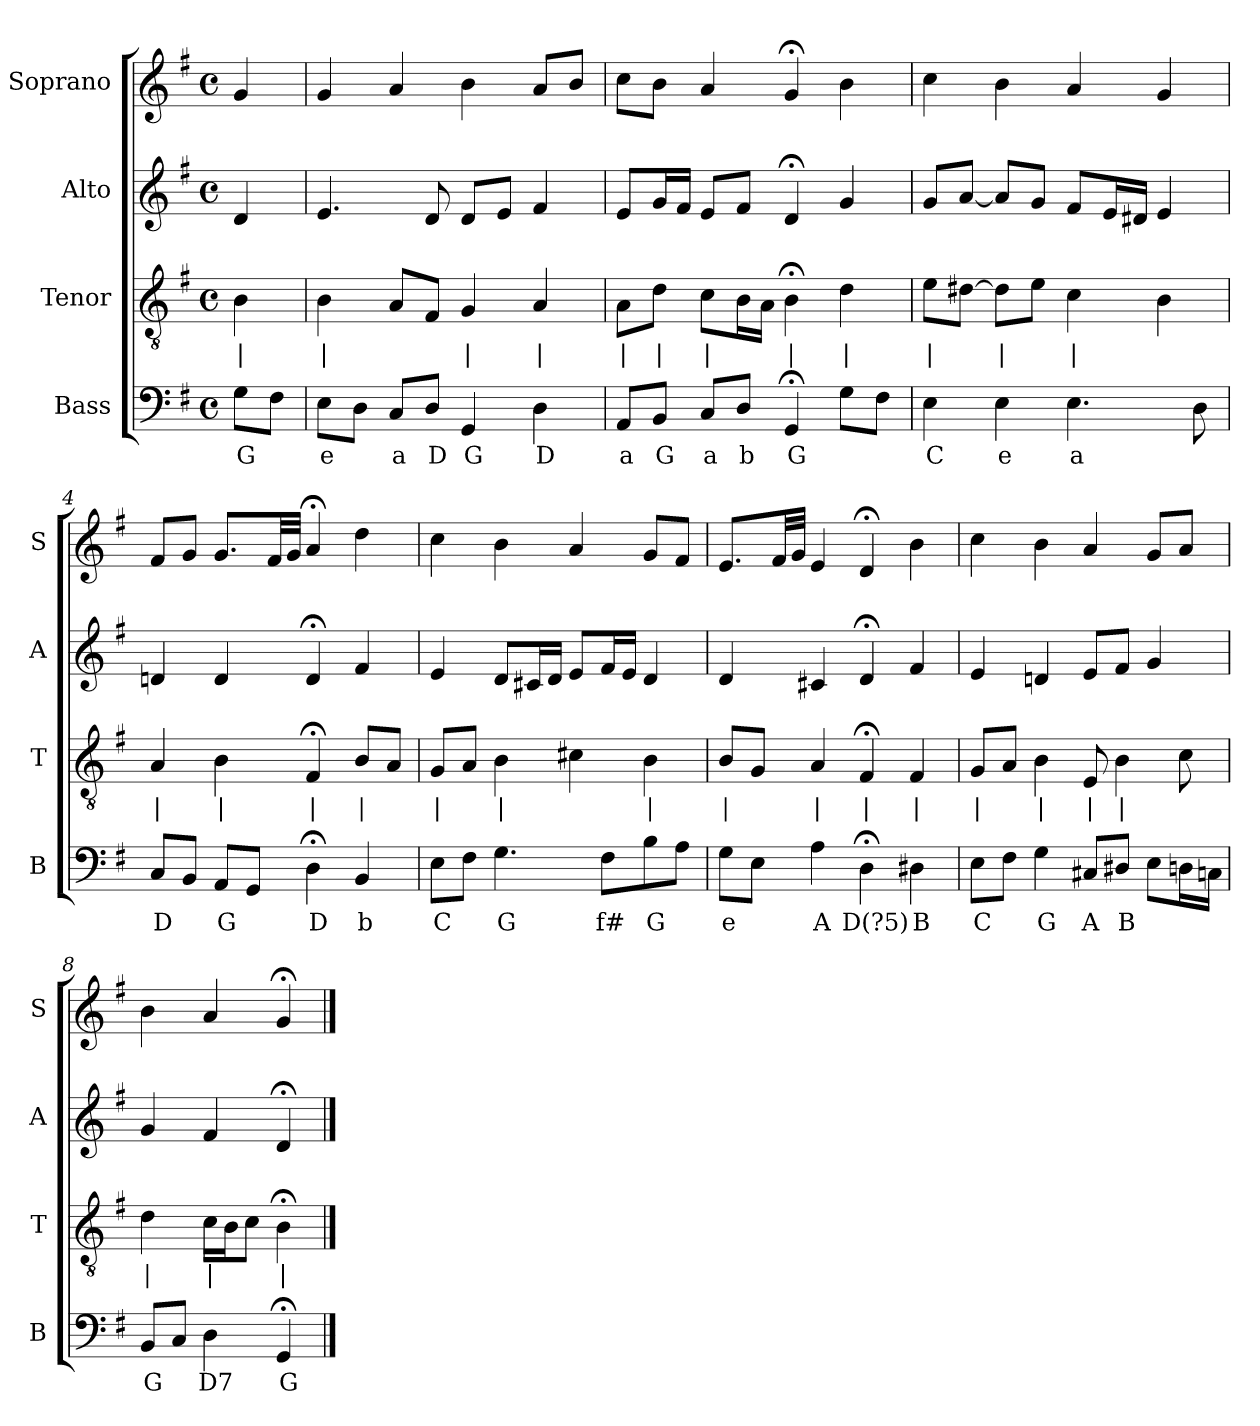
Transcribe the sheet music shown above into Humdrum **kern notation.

**kern	**text	**kern	**text	**kern	**kern
*part4	*part4	*part3	*part3	*part2	*part1
*staff4	*staff4	*staff3	*staff3	*staff2	*staff1
*I"Bass	*	*I"Tenor	*	*I"Alto	*I"Soprano
*I'B	*	*I'T	*	*I'A	*I'S
*clefF4	*	*clefGv2	*	*clefG2	*clefG2
*k[f#]	*	*k[f#]	*	*k[f#]	*k[f#]
*G:	*	*G:	*	*G:	*G:
*M4/4	*	*M4/4	*	*M4/4	*M4/4
*met(c)	*	*met(c)	*	*met(c)	*met(c)
*MM100	*	*MM100	*	*MM100	*MM100
=	=	=	=	=	=
8GL	G	4B	|	4d	4g
8F#J	.	.	.	.	.
=1	=1	=1	=1	=1	=1
8EL	e	4B	|	4.e	4g
8DJ	.	.	.	.	.
8CL	a	8AL	.	.	4a
8DJ	D	8F#J	.	8d	.
4GG	G	4G	|	8dL	4b
.	.	.	.	8eJ	.
4D	D	4A	|	4f#	8aL
.	.	.	.	.	8bJ
=2	=2	=2	=2	=2	=2
8AAL	a	8AL	|	8eL	8ccL
8BBJ	G	8dJ	|	16gL	8bJ
.	.	.	.	16f#JJ	.
8CL	a	8cL	|	8eL	4a
8DJ	b	16BL	.	8f#J	.
.	.	16AJJ	.	.	.
4GG;<	G	4B;<	|	4d;<	4g;<
8GL	.	4d	|	4g	4b
8F#J	.	.	.	.	.
=3	=3	=3	=3	=3	=3
4E	C	8eL	|	8gL	4cc
.	.	[8d#XJ	.	[8aJ	.
4E	e	8d#L]	|	8aL]	4b
.	.	8eJ	.	8gJ	.
4.E	a	4c	|	8f#L	4a
.	.	.	.	16eL	.
.	.	.	.	16d#XJJ	.
.	.	4B	.	4e	4g
8D	.	.	.	.	.
=4	=4	=4	=4	=4	=4
8CL	D	4A	|	4dn	8f#L
8BBJ	.	.	.	.	8gJ
8AAL	G	4B	|	4d	8.gL
8GGJ	.	.	.	.	.
.	.	.	.	.	32f#LL
.	.	.	.	.	32gJJJ
4D;<	D	4F#;<	|	4d;<	4a;<
4BB	b	8BL	|	4f#	4dd
.	.	8AJ	.	.	.
=5	=5	=5	=5	=5	=5
8EL	C	8GL	|	4e	4cc
8F#J	.	8AJ	.	.	.
4.G	G	4B	|	8dL	4b
.	.	.	.	16c#XL	.
.	.	.	.	16dJJ	.
.	.	4c#X	.	8eL	4a
8F#L	f#	.	.	16f#L	.
.	.	.	.	16eJJ	.
8B	G	4B	|	4d	8gL
8AJ	.	.	.	.	8f#J
=6	=6	=6	=6	=6	=6
8GL	e	8BL	|	4d	8.eL
8EJ	.	8GJ	.	.	.
.	.	.	.	.	32f#LL
.	.	.	.	.	32gJJJ
4A	A	4A	|	4c#X	4e
4D;<	D(?5)	4F#;<	|	4d;<	4d;<
4D#X	B	4F#	|	4f#	4b
=7	=7	=7	=7	=7	=7
8EL	C	8GL	|	4e	4cc
8F#J	.	8AJ	.	.	.
4G	G	4B	|	4dn	4b
8C#XL	A	8E	|	8eL	4a
8D#XJ	B	4B	|	8f#J	.
8EL	.	.	.	4g	8gL
16DnL	.	8c	.	.	8aJ
16CnJJ	.	.	.	.	.
=8	=8	=8	=8	=8	=8
8BBL	G	4d	|	4g	4b
8CJ	.	.	.	.	.
4D	D7	16cLL	|	4f#	4a
.	.	16BJ	.	.	.
.	.	8cJ	.	.	.
4GG;<	G	4B;<	|	4d;<	4g;<
==	==	==	==	==	==
*-	*-	*-	*-	*-	*-
